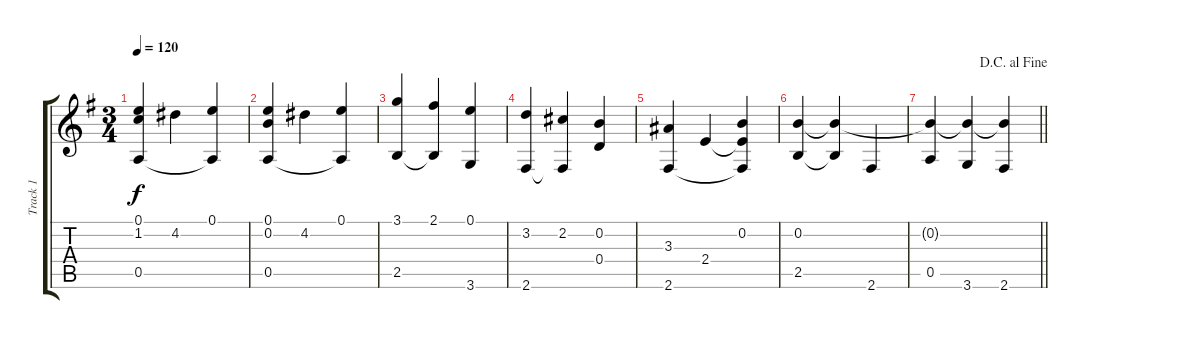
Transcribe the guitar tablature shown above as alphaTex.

\track ("Track 1" "Track 1") {instrument acousticguitarnylon}
\staff {score tabs}
\tuning (E4 B3 G3 D3 A2 E2) {hide}
\ts (3 4)
\tempo 120
\clef g2
\ks g
(0.1 1.2 0.5).4{dy f} 4.2.4 (0.1 0.5{t}).4 |
(0.1 0.2 0.5).4 4.2.4 (0.1 0.5{t}).4 |
(3.1 2.5).4 (2.1 2.5{t}).4 (0.1 3.6).4 |
(3.2 2.6).4 (2.2 2.6{t}).4 (0.2 0.4).4 |
(3.3 2.6).4 2.4.4 (0.2 2.4{t} 2.6{t}).4 |
(0.2 2.5).4 (0.2{t} 2.5{t}).4 2.6.4 |
\jump dacapoalfine
\barLineRight lightlight
(0.2{t} 0.5).4 (0.2{t} 3.6).4 (0.2{t} 2.6).4
